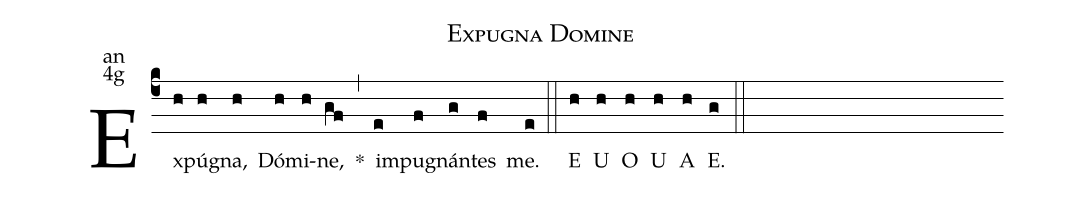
name:Expugna Domine;
office-part:an;
mode:4g;
%%
(c4) Ex(h)pú(h)gna,(h) Dó(h)mi(h)ne,(gf) <sp>*</sp>(,) im(e)pu(f)gnán(g)tes(f) me.(e) (::)
<eu>E(h) U(h) O(h) U(h) A(h) E.(g) </eu>(::)
